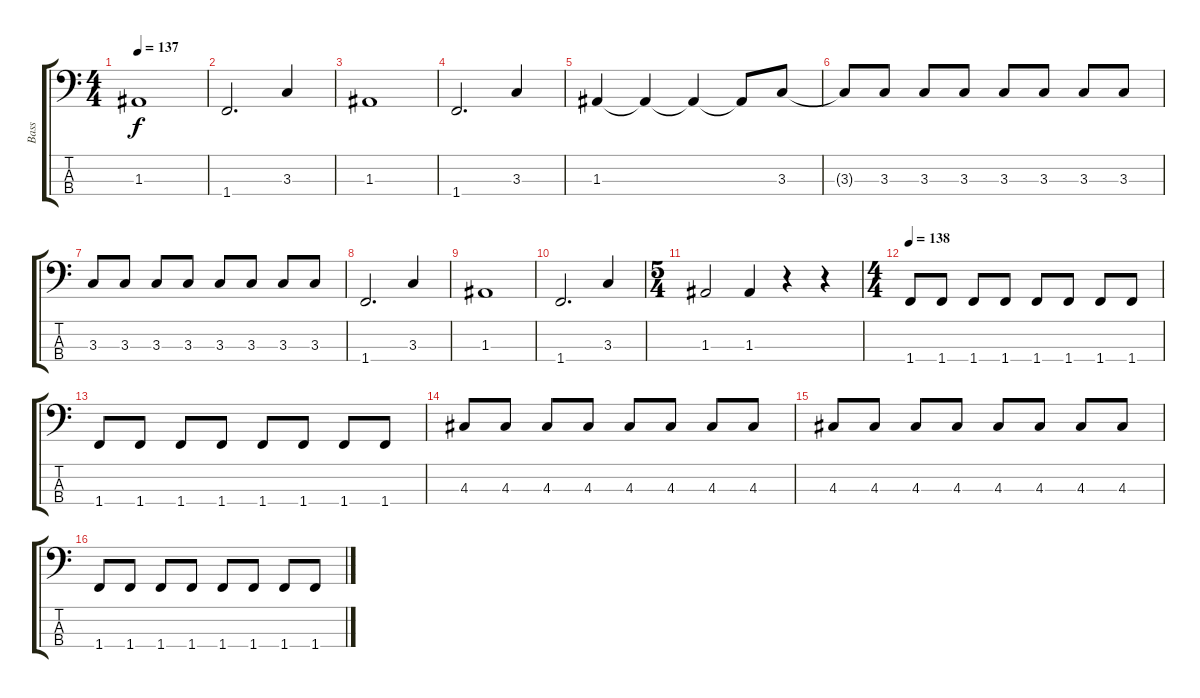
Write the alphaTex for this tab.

\track ("Bass" "Bass") {instrument electricbassfinger}
\staff {score tabs}
\tuning (G2 D2 A1 E1) {hide}
\ts (4 4)
\tempo 137
\clef f4
\ks c
1.3.1{dy f} |
1.4.2{d} 3.3.4 |
1.3.1 |
1.4.2{d} 3.3.4 |
1.3.4 1.3{t}.4 1.3{t}.4 1.3{t}.8 3.3.8 |
3.3{t}.8 3.3.8 3.3.8 3.3.8 3.3.8 3.3.8 3.3.8 3.3.8 |
3.3.8 3.3.8 3.3.8 3.3.8 3.3.8 3.3.8 3.3.8 3.3.8 |
1.4.2{d} 3.3.4 |
1.3.1 |
1.4.2{d} 3.3.4 |
\ts (5 4)
1.3.2 1.3.4 r.4 r.4 |
\ts (4 4)
\tempo 138
1.4.8 1.4.8 1.4.8 1.4.8 1.4.8 1.4.8 1.4.8 1.4.8 |
1.4.8 1.4.8 1.4.8 1.4.8 1.4.8 1.4.8 1.4.8 1.4.8 |
4.3.8 4.3.8 4.3.8 4.3.8 4.3.8 4.3.8 4.3.8 4.3.8 |
4.3.8 4.3.8 4.3.8 4.3.8 4.3.8 4.3.8 4.3.8 4.3.8 |
1.4.8 1.4.8 1.4.8 1.4.8 1.4.8 1.4.8 1.4.8 1.4.8
